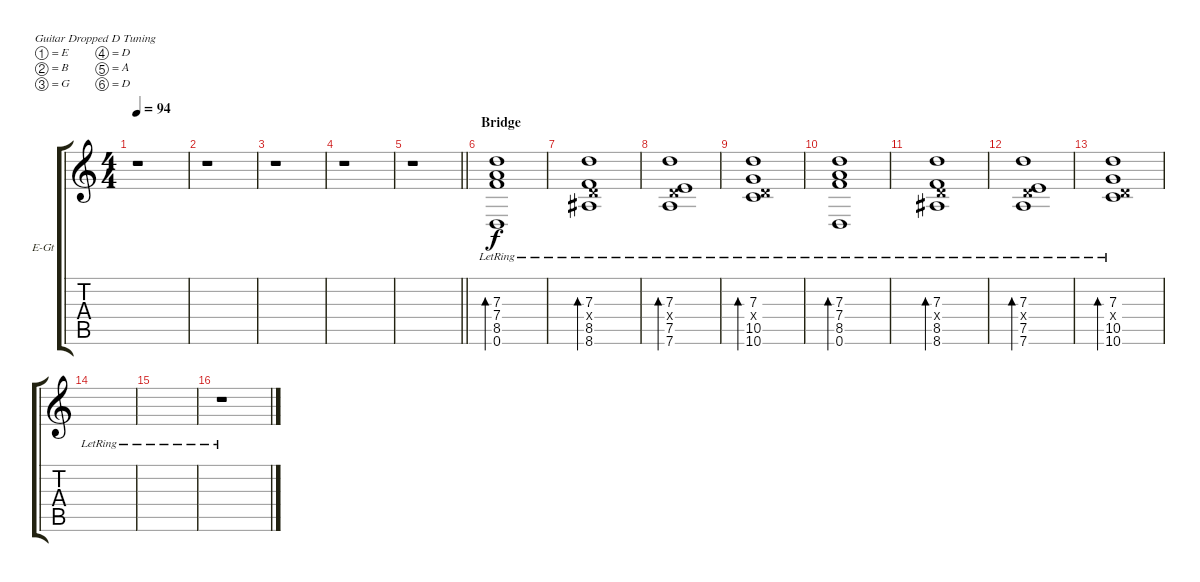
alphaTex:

\bracketExtendMode groupsimilarinstruments
\firstSystemTrackNameOrientation horizontal
\otherSystemsTrackNameOrientation horizontal
\track ("Guitar 3" "E-Gt") {instrument distortionguitar}
\staff {score tabs}
\tuning (E4 B3 G3 D3 A2 D2)
\ts (4 4)
\tempo 94
\clef g2
\ks c
r.1{dy f} |
r.1 |
r.1 |
r.1 |
\barLineRight lightlight
r.1 |
\section ("" "Bridge")
(7.3{lr} 7.4{lr} 8.5{lr} 0.6{lr}).1{bd 60} |
(7.3{lr} 0.4{x} 8.5{lr} 8.6{lr}).1{bd 60} |
(7.3{lr} 0.4{x} 7.5{lr} 7.6{lr}).1{bd 60} |
(7.3{lr} 0.4{x} 10.5{lr} 10.6{lr}).1{bd 60} |
(7.3{lr} 7.4{lr} 8.5{lr} 0.6{lr}).1{bd 60} |
(7.3{lr} 0.4{x} 8.5{lr} 8.6{lr}).1{bd 60} |
(7.3{lr} 0.4{x} 7.5{lr} 7.6{lr}).1{bd 60} |
(7.3{lr} 0.4{x} 10.5{lr} 10.6{lr}).1{bd 60} |
|
|
r.1
